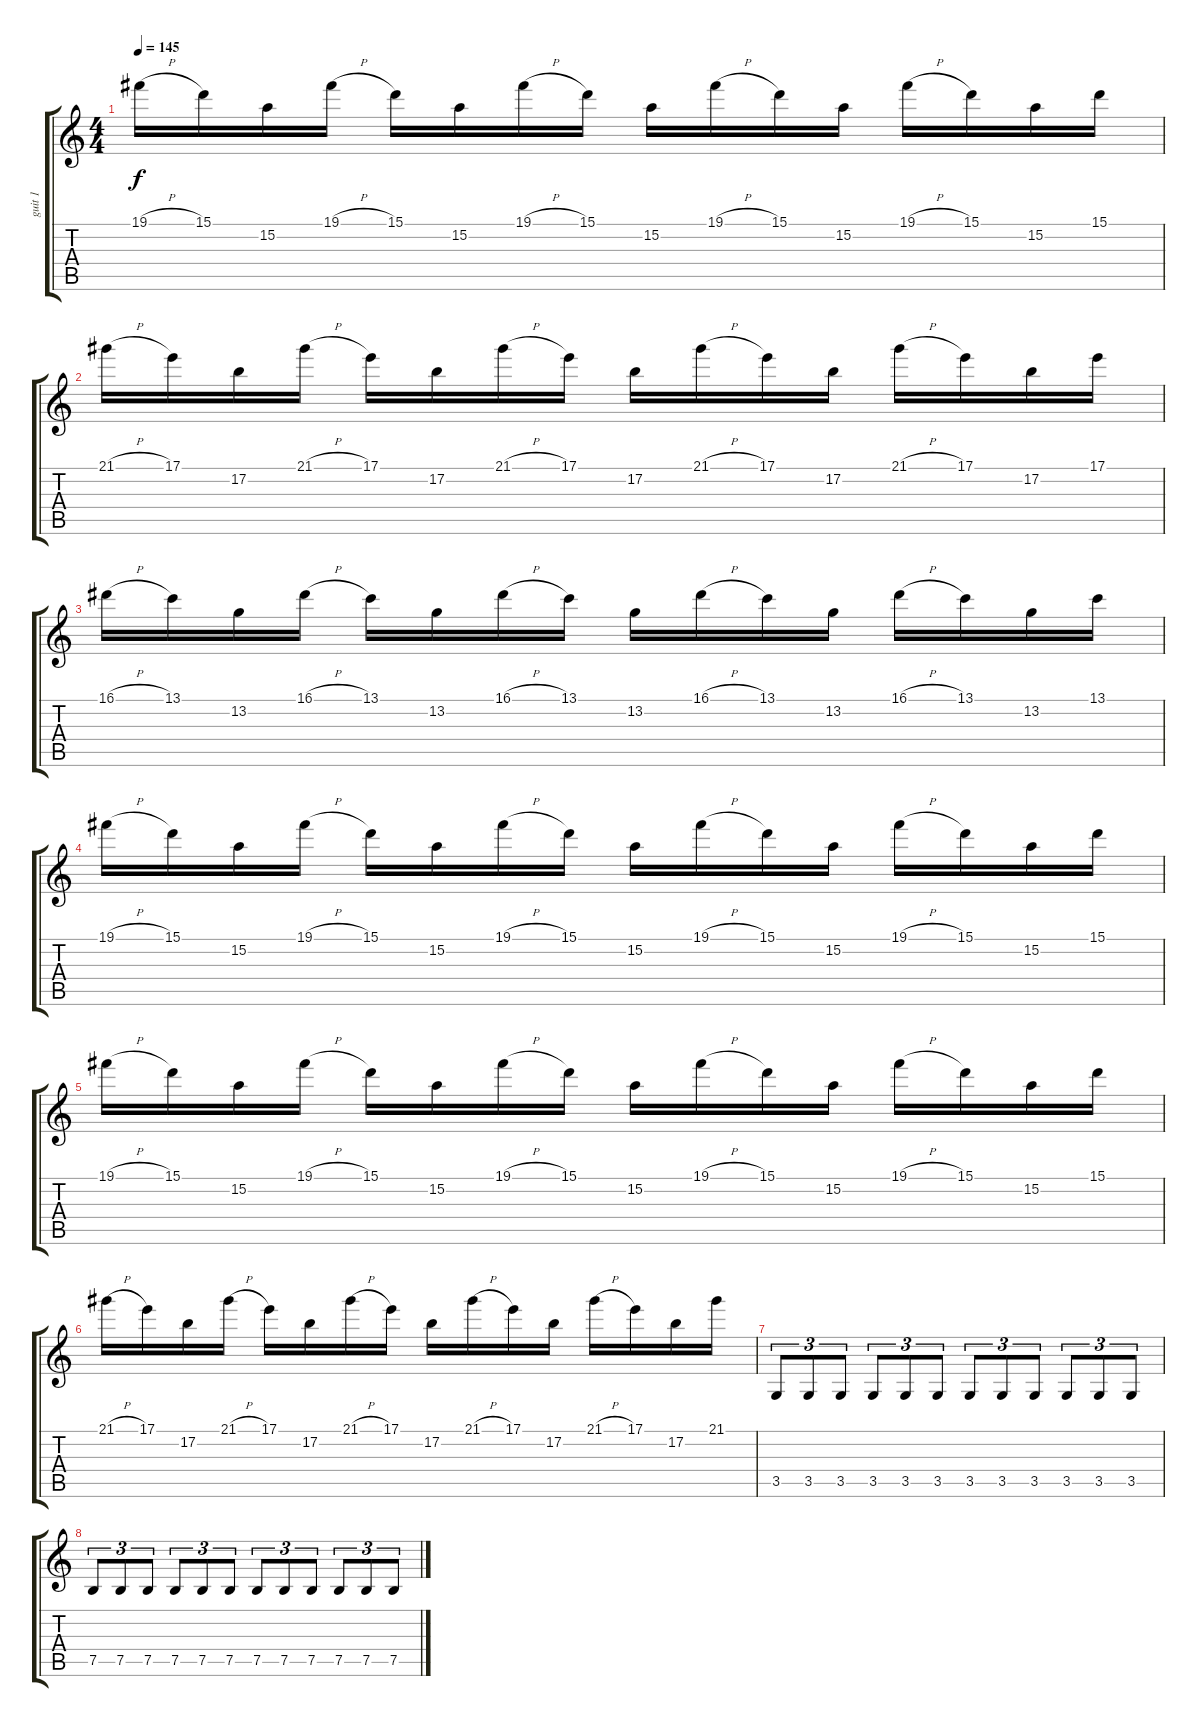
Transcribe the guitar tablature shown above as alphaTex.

\track ("guit 1" "guit 1") {instrument distortionguitar}
\staff {score tabs}
\tuning (B3 Gb3 D3 A2 E2 B1) {hide}
\ts (4 4)
\tempo 145
\clef g2
\ks c
19.1{h}.16{dy f} 15.1.16 15.2.16 19.1{h}.16 15.1.16 15.2.16 19.1{h}.16 15.1.16 15.2.16 19.1{h}.16 15.1.16 15.2.16 19.1{h}.16 15.1.16 15.2.16 15.1.16 |
21.1{h}.16 17.1.16 17.2.16 21.1{h}.16 17.1.16 17.2.16 21.1{h}.16 17.1.16 17.2.16 21.1{h}.16 17.1.16 17.2.16 21.1{h}.16 17.1.16 17.2.16 17.1.16 |
16.1{h}.16 13.1.16 13.2.16 16.1{h}.16 13.1.16 13.2.16 16.1{h}.16 13.1.16 13.2.16 16.1{h}.16 13.1.16 13.2.16 16.1{h}.16 13.1.16 13.2.16 13.1.16 |
19.1{h}.16 15.1.16 15.2.16 19.1{h}.16 15.1.16 15.2.16 19.1{h}.16 15.1.16 15.2.16 19.1{h}.16 15.1.16 15.2.16 19.1{h}.16 15.1.16 15.2.16 15.1.16 |
19.1{h}.16 15.1.16 15.2.16 19.1{h}.16 15.1.16 15.2.16 19.1{h}.16 15.1.16 15.2.16 19.1{h}.16 15.1.16 15.2.16 19.1{h}.16 15.1.16 15.2.16 15.1.16 |
21.1{h}.16 17.1.16 17.2.16 21.1{h}.16 17.1.16 17.2.16 21.1{h}.16 17.1.16 17.2.16 21.1{h}.16 17.1.16 17.2.16 21.1{h}.16 17.1.16 17.2.16 21.1.16 |
3.5.8{tu (3 2)} 3.5.8{tu (3 2)} 3.5.8{tu (3 2)} 3.5.8{tu (3 2)} 3.5.8{tu (3 2)} 3.5.8{tu (3 2)} 3.5.8{tu (3 2)} 3.5.8{tu (3 2)} 3.5.8{tu (3 2)} 3.5.8{tu (3 2)} 3.5.8{tu (3 2)} 3.5.8{tu (3 2)} |
7.5.8{tu (3 2)} 7.5.8{tu (3 2)} 7.5.8{tu (3 2)} 7.5.8{tu (3 2)} 7.5.8{tu (3 2)} 7.5.8{tu (3 2)} 7.5.8{tu (3 2)} 7.5.8{tu (3 2)} 7.5.8{tu (3 2)} 7.5.8{tu (3 2)} 7.5.8{tu (3 2)} 7.5.8{tu (3 2)}
